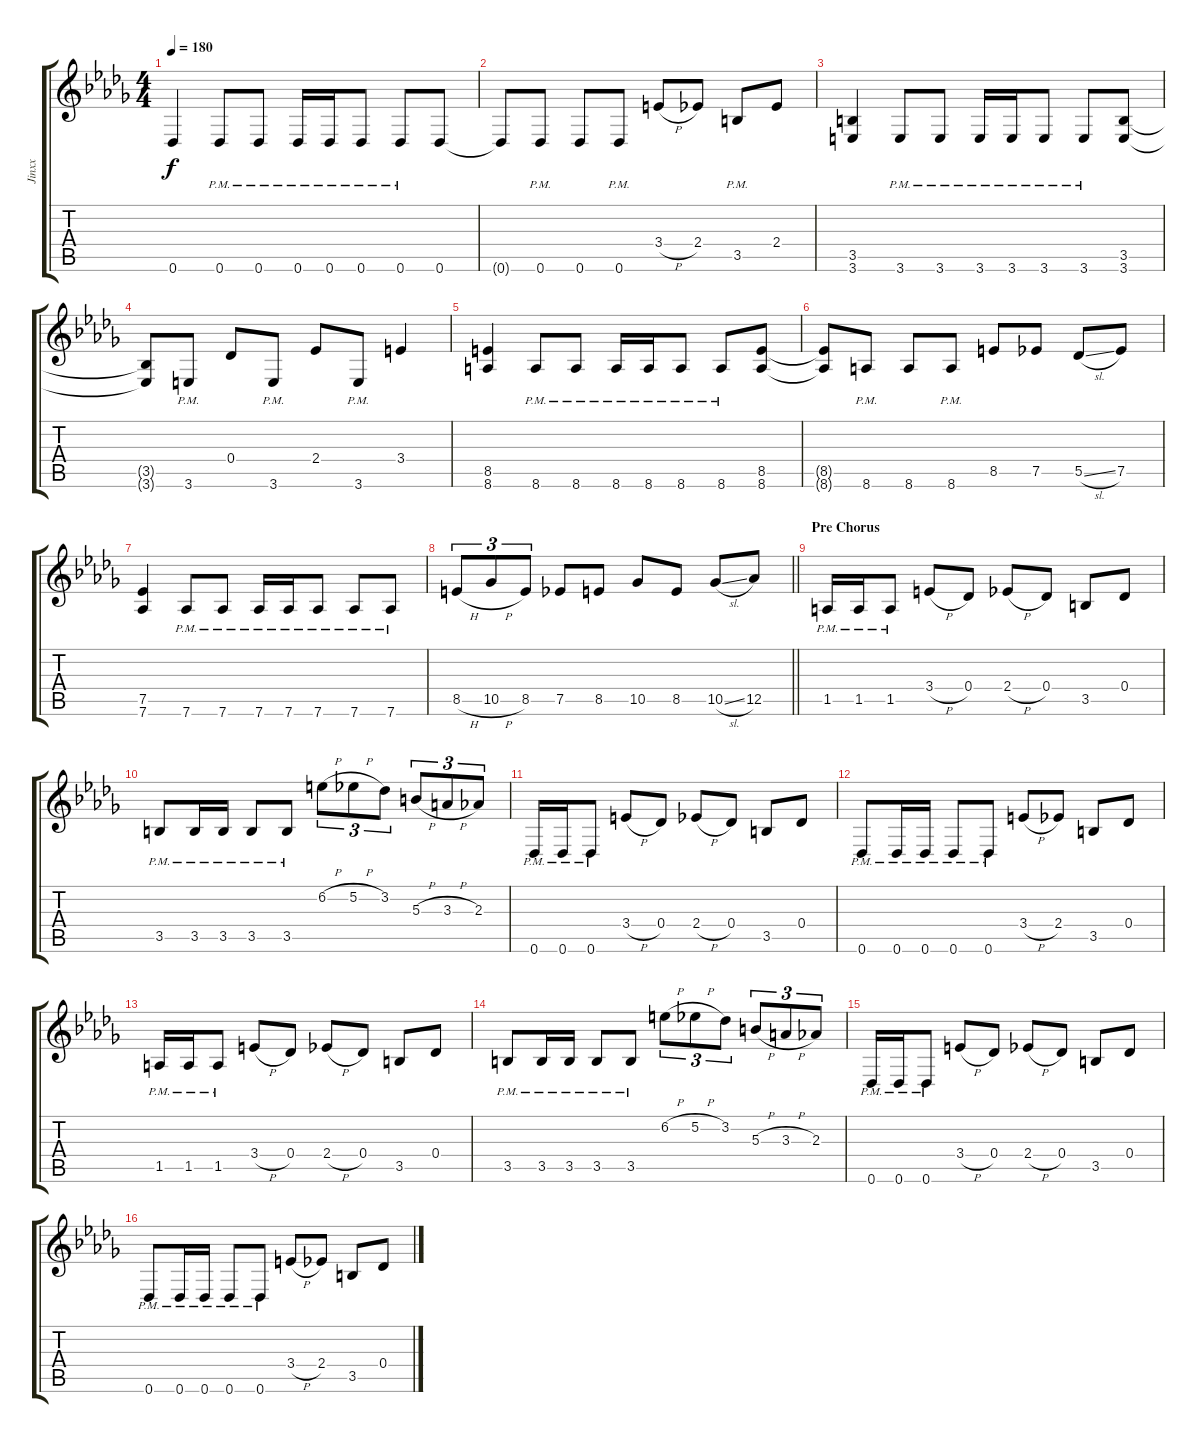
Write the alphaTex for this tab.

\track ("Jinxx" "Jinxx") {instrument distortionguitar}
\staff {score tabs}
\tuning (Eb4 Bb3 Gb3 Db3 Ab2 Db2) {hide}
\ts (4 4)
\tempo 180
\clef g2
\ks db
0.6.4{dy f} 0.6{pm}.8 0.6{pm}.8 0.6{pm}.16 0.6{pm}.16 0.6{pm}.8 0.6{pm}.8 0.6.8 |
0.6{t}.8 0.6{pm}.8 0.6.8 0.6{pm}.8 3.4{h}.8 2.4.8 3.5{pm}.8 2.4.8 |
(3.5 3.6).4 3.6{pm}.8 3.6{pm}.8 3.6{pm}.16 3.6{pm}.16 3.6{pm}.8 3.6{pm}.8 (3.5 3.6).8 |
(3.5{t} 3.6{t}).8 3.6{pm}.8 0.4.8 3.6{pm}.8 2.4.8 3.6{pm}.8 3.4.4 |
(8.5 8.6).4 8.6{pm}.8 8.6{pm}.8 8.6{pm}.16 8.6{pm}.16 8.6{pm}.8 8.6{pm}.8 (8.5 8.6).8 |
(8.5{t} 8.6{t}).8 8.6{pm}.8 8.6.8 8.6{pm}.8 8.5.8 7.5.8 5.5{sl}.8 7.5.8 |
(7.5 7.6).4 7.6{pm}.8 7.6{pm}.8 7.6{pm}.16 7.6{pm}.16 7.6{pm}.8 7.6{pm}.8 7.6{pm}.8 |
\barLineRight lightlight
8.5{h}.8{tu (3 2)} 10.5{h}.8{tu (3 2)} 8.5.8{tu (3 2)} 7.5.8 8.5.8 10.5.8 8.5.8 10.5{sl}.8 12.5.8 |
\section ("" "Pre Chorus")
1.5{pm}.16 1.5{pm}.16 1.5{pm}.8 3.4{h}.8 0.4.8 2.4{h}.8 0.4.8 3.5.8 0.4.8 |
3.5{pm}.8 3.5{pm}.16 3.5{pm}.16 3.5{pm}.8 3.5{pm}.8 6.2{h}.8{tu (3 2)} 5.2{h}.8{tu (3 2)} 3.2.8{tu (3 2)} 5.3{h}.8{tu (3 2)} 3.3{h}.8{tu (3 2)} 2.3.8{tu (3 2)} |
0.6{pm}.16 0.6{pm}.16 0.6{pm}.8 3.4{h}.8 0.4.8 2.4{h}.8 0.4.8 3.5.8 0.4.8 |
0.6{pm}.8 0.6{pm}.16 0.6{pm}.16 0.6{pm}.8 0.6{pm}.8 3.4{h}.8 2.4.8 3.5.8 0.4.8 |
1.5{pm}.16 1.5{pm}.16 1.5{pm}.8 3.4{h}.8 0.4.8 2.4{h}.8 0.4.8 3.5.8 0.4.8 |
3.5{pm}.8 3.5{pm}.16 3.5{pm}.16 3.5{pm}.8 3.5{pm}.8 6.2{h}.8{tu (3 2)} 5.2{h}.8{tu (3 2)} 3.2.8{tu (3 2)} 5.3{h}.8{tu (3 2)} 3.3{h}.8{tu (3 2)} 2.3.8{tu (3 2)} |
0.6{pm}.16 0.6{pm}.16 0.6{pm}.8 3.4{h}.8 0.4.8 2.4{h}.8 0.4.8 3.5.8 0.4.8 |
0.6{pm}.8 0.6{pm}.16 0.6{pm}.16 0.6{pm}.8 0.6{pm}.8 3.4{h}.8 2.4.8 3.5.8 0.4.8
